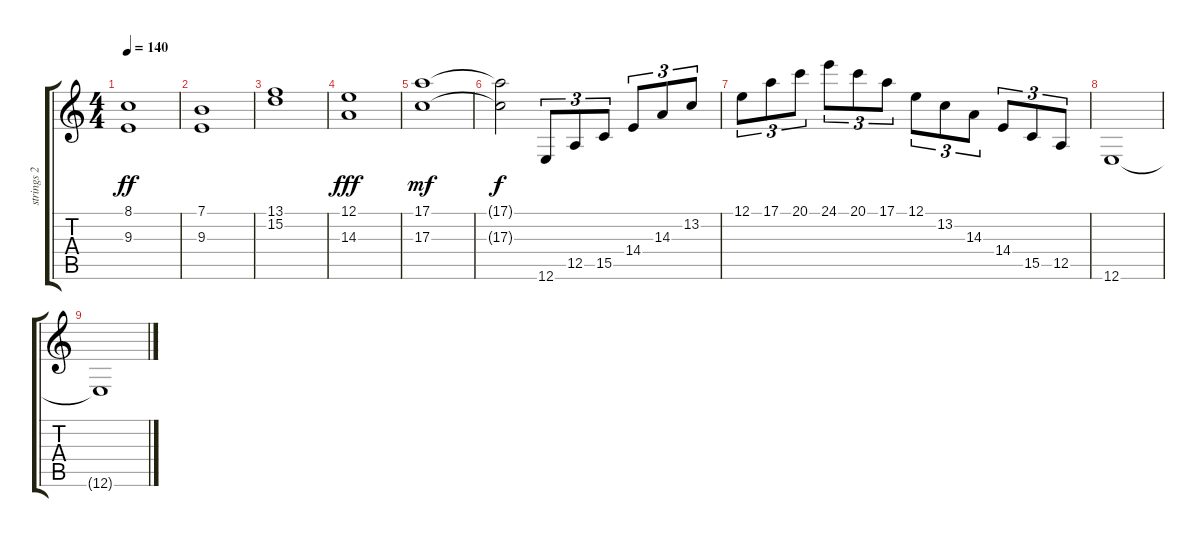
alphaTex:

\track ("strings 2" "strings 2") {instrument stringensemble1}
\staff {score tabs}
\tuning (E4 B3 G3 D3 A2 E2) {hide}
\ts (4 4)
\tempo 140
\clef g2
\ks c
(8.1 9.3).1{dy ff} |
(7.1 9.3).1 |
(13.1 15.2).1 |
(12.1 14.3).1{dy fff} |
(17.1 17.3).1{dy mf} |
(17.1{t} 17.3{t}).2{dy f} 12.6.8{tu (3 2)} 12.5.8{tu (3 2)} 15.5.8{tu (3 2)} 14.4.8{tu (3 2)} 14.3.8{tu (3 2)} 13.2.8{tu (3 2)} |
12.1.8{tu (3 2)} 17.1.8{tu (3 2)} 20.1.8{tu (3 2)} 24.1.8{tu (3 2)} 20.1.8{tu (3 2)} 17.1.8{tu (3 2)} 12.1.8{tu (3 2)} 13.2.8{tu (3 2)} 14.3.8{tu (3 2)} 14.4.8{tu (3 2)} 15.5.8{tu (3 2)} 12.5.8{tu (3 2)} |
12.6.1 |
12.6{t}.1
